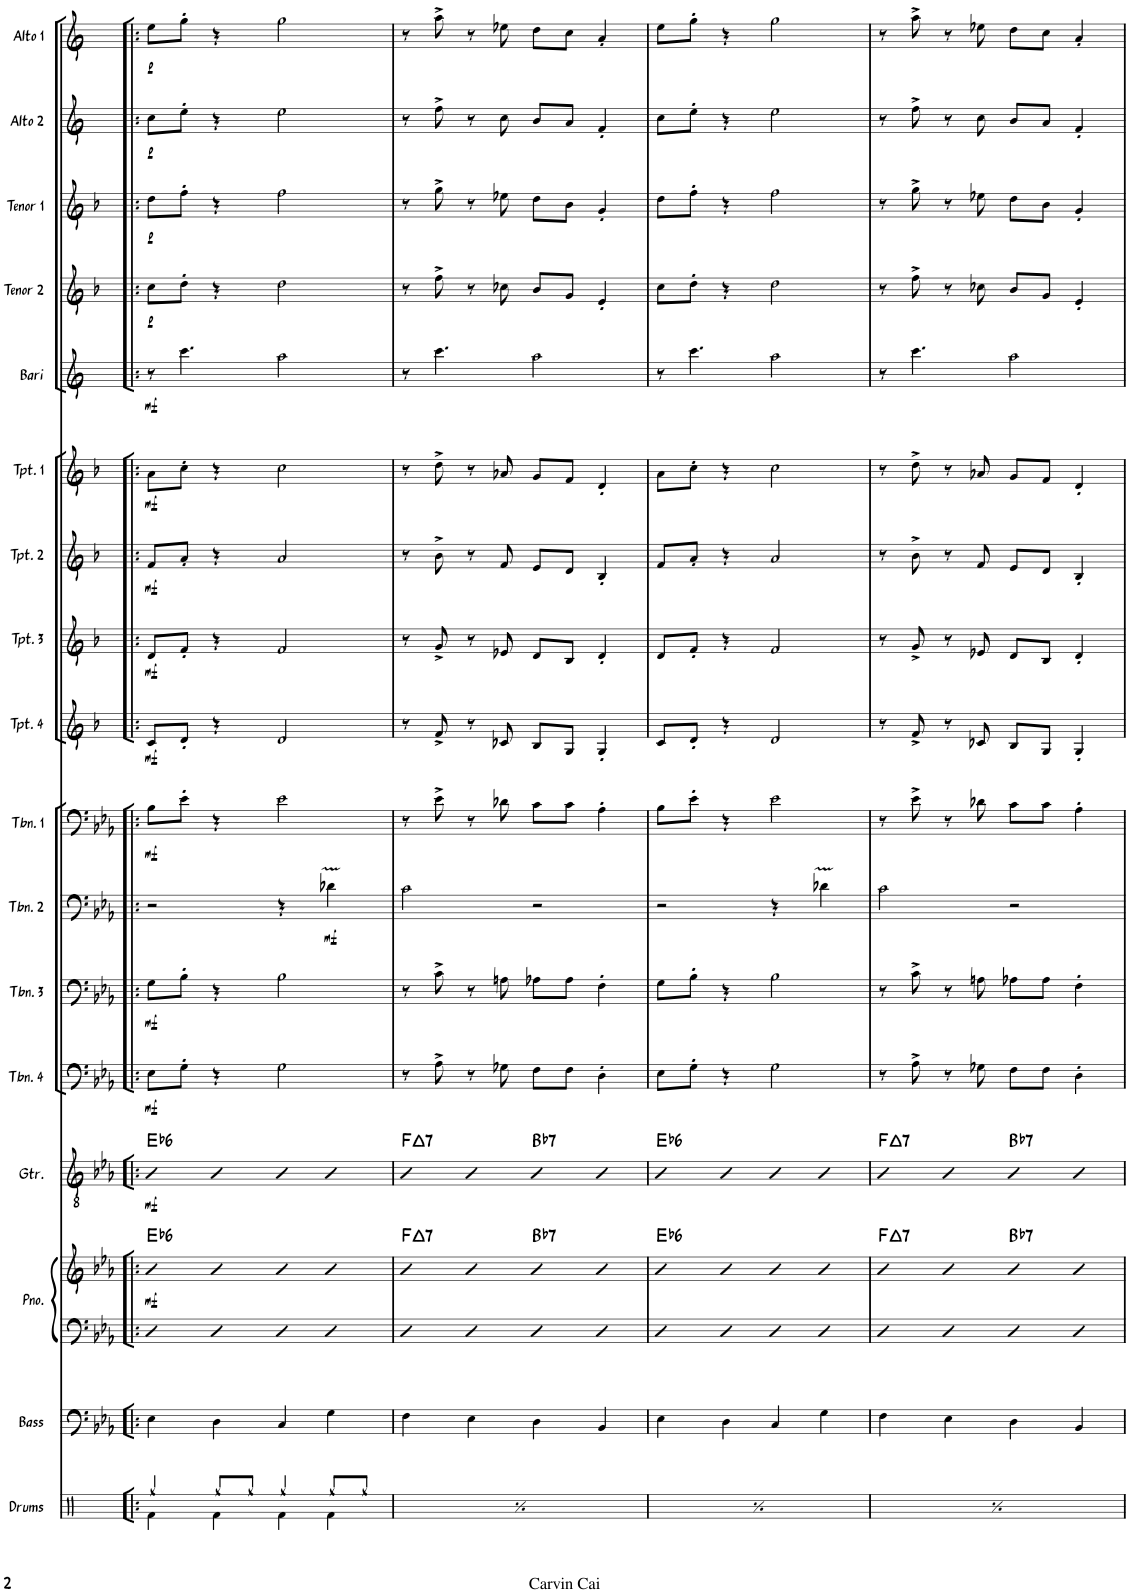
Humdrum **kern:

**kern	**kern	**kern	**kern	**dynam	**harte	**kern	**dynam	**harte	**kern	**dynam	**kern	**dynam	**kern	**dynam	**kern	**dynam	**kern	**dynam	**kern	**dynam	**kern	**dynam	**kern	**dynam	**kern	**dynam	**kern	**dynam	**kern	**dynam	**kern	**dynam	**kern	**dynam
*part17	*part16	*part15	*part15	*part15	*part15	*part14	*part14	*part14	*part13	*part13	*part12	*part12	*part11	*part11	*part10	*part10	*part9	*part9	*part8	*part8	*part7	*part7	*part6	*part6	*part5	*part5	*part4	*part4	*part3	*part3	*part2	*part2	*part1	*part1
*staff18	*staff17	*staff16	*staff15	*staff15/16	*	*staff14	*staff14	*	*staff13	*staff13	*staff12	*staff12	*staff11	*staff11	*staff10	*staff10	*staff9	*staff9	*staff8	*staff8	*staff7	*staff7	*staff6	*staff6	*staff5	*staff5	*staff4	*staff4	*staff3	*staff3	*staff2	*staff2	*staff1	*staff1
*I"Drums	*I"Bass	*I"Piano	*	*	*	*I"Guitar	*	*	*I"Trombone 4	*	*I"Trombone 3	*	*I"Trombone 2	*	*I"Trombone 1	*	*I"Trumpet 4	*	*I"Trumpet 3	*	*I"Trumpet 2	*	*I"Trumpet 1	*	*I"Bari Sax	*	*I"Tenor Sax 2	*	*I"Tenor Sax 1	*	*I"Alto Sax 2	*	*I"Alto Sax 1	*
*I'Drums	*I'Bass	*I'Pno.	*	*	*	*I'Gtr.	*	*	*I'Tbn. 4	*	*I'Tbn. 3	*	*I'Tbn. 2	*	*I'Tbn. 1	*	*I'Tpt. 4	*	*I'Tpt. 3	*	*I'Tpt. 2	*	*I'Tpt. 1	*	*I'Bari	*	*I'Tenor 2	*	*I'Tenor 1	*	*I'Alto 2	*	*I'Alto 1	*
!!LO:PB:g=z
*clefX	*clefF4	*clefF4	*clefG2	*	*	*clefGv2	*	*	*clefF4	*	*clefF4	*	*clefF4	*	*clefF4	*	*clefG2	*	*clefG2	*	*clefG2	*	*clefG2	*	*clefG2	*	*clefG2	*	*clefG2	*	*clefG2	*	*clefG2	*
*	*Trd7c12	*	*	*	*	*	*	*	*	*	*	*	*	*	*	*	*Trd1c2	*	*Trd1c2	*	*Trd1c2	*	*Trd1c2	*	*Trd12c21	*	*Trd8c14	*	*Trd8c14	*	*Trd5c9	*	*Trd5c9	*
*k[]	*k[b-e-a-]	*k[b-e-a-]	*k[b-e-a-]	*	*	*k[b-e-a-]	*	*	*k[b-e-a-]	*	*k[b-e-a-]	*	*k[b-e-a-]	*	*k[b-e-a-]	*	*k[b-]	*	*k[b-]	*	*k[b-]	*	*k[b-]	*	*k[]	*	*k[b-]	*	*k[b-]	*	*k[]	*	*k[]	*
*M4/4	*M4/4	*M4/4	*M4/4	*	*	*M4/4	*	*	*M4/4	*	*M4/4	*	*M4/4	*	*M4/4	*	*M4/4	*	*M4/4	*	*M4/4	*	*M4/4	*	*M4/4	*	*M4/4	*	*M4/4	*	*M4/4	*	*M4/4	*
=3!|:	=3!|:	=3!|:	=3!|:	=3!|:	=3!|:	=3!|:	=3!|:	=3!|:	=3!|:	=3!|:	=3!|:	=3!|:	=3!|:	=3!|:	=3!|:	=3!|:	=3!|:	=3!|:	=3!|:	=3!|:	=3!|:	=3!|:	=3!|:	=3!|:	=3!|:	=3!|:	=3!|:	=3!|:	=3!|:	=3!|:	=3!|:	=3!|:	=3!|:	=3!|:
*^	*	*	*	*	*	*	*	*	*	*	*	*	*	*	*	*	*	*	*	*	*	*	*	*	*	*	*	*	*	*	*	*	*	*
!	!	!	!	!	!LO:DY:b	!LO:H:kt=6	!	!LO:DY:b	!LO:H:kt=6	!	!LO:DY:b	!	!LO:DY:b	!	!	!	!LO:DY:b	!	!LO:DY:b	!	!LO:DY:b	!	!LO:DY:b	!	!LO:DY:b	!	!LO:DY:b	!	!LO:DY:b	!	!LO:DY:b	!	!LO:DY:b	!	!LO:DY:b
4Rgg/	4Rf\	4E-\	4D	4b-	mf	Eb:maj6	4b-	mf	Eb:maj6	8E-\L	mf	8G\L	mf	2r	.	8B-\L	mf	8c/L	mf	8d/L	mf	8f/L	mf	8a\L	mf	8r	mf	8cc\L	p	8dd\L	p	8cc\L	p	8ee\L	p
.	.	.	.	.	.	.	.	.	.	8G'\J	.	8B-'\J	.	.	.	8e-'\J	.	8d'/J	.	8f'/J	.	8a'/J	.	8cc'\J	.	4.ccc\	.	8dd'\J	.	8ff'\J	.	8ee'\J	.	8gg'\J	.
8Rgg/L	4Rf\	4D\	4D	4b-	.	.	4b-	.	.	4r	.	4r	.	.	.	4r	.	4r	.	4r	.	4r	.	4r	.	.	.	4r	.	4r	.	4r	.	4r	.
8Rgg/J	.	.	.	.	.	.	.	.	.	.	.	.	.	.	.	.	.	.	.	.	.	.	.	.	.	.	.	.	.	.	.	.	.	.	.
4Rgg/	4Rf\	4C/	4D	4b-	.	.	4b-	.	.	2G\	.	2B-\	.	4r	.	2e-\	.	2d/	.	2f/	.	2a/	.	2cc\	.	2aa\	.	2dd\	.	2ff\	.	2ee\	.	2gg\	.
!	!	!	!	!	!	!	!	!	!	!	!	!	!	!	!LO:DY:b	!	!	!	!	!	!	!	!	!	!	!	!	!	!	!	!	!	!	!	!
8Rgg/L	4Rf\	4G\	4D	4b-	.	.	4b-	.	.	.	.	.	.	4d-XM\	mf	.	.	.	.	.	.	.	.	.	.	.	.	.	.	.	.	.	.	.	.
8Rgg/J	.	.	.	.	.	.	.	.	.	.	.	.	.	.	.	.	.	.	.	.	.	.	.	.	.	.	.	.	.	.	.	.	.	.	.
=4	=4	=4	=4	=4	=4	=4	=4	=4	=4	=4	=4	=4	=4	=4	=4	=4	=4	=4	=4	=4	=4	=4	=4	=4	=4	=4	=4	=4	=4	=4	=4	=4	=4	=4	=4
!	!	!	!	!	!	!LO:H:kt=7	!	!	!LO:H:kt=7	!	!	!	!	!	!	!	!	!	!	!	!	!	!	!	!	!	!	!	!	!	!	!	!	!	!
4Rgg/	4Rf\	4F\	4D	4b-	.	F:maj7	4b-	.	F:maj7	8r	.	8r	.	2c\	.	8r	.	8r	.	8r	.	8r	.	8r	.	8r	.	8r	.	8r	.	8r	.	8r	.
.	.	.	.	.	.	.	.	.	.	8A-^\	.	8c^\	.	.	.	8e-^\	.	8f^/	.	8g^/	.	8b-^\	.	8dd^\	.	4.ccc\	.	8ff^\	.	8gg^\	.	8ff^\	.	8aa^\	.
8Rgg/L	4Rf\	4E-\	4D	4b-	.	.	4b-	.	.	8r	.	8r	.	.	.	8r	.	8r	.	8r	.	8r	.	8r	.	.	.	8r	.	8r	.	8r	.	8r	.
8Rgg/J	.	.	.	.	.	.	.	.	.	8G-X\	.	8An\	.	.	.	8d-X\	.	8c-X/	.	8e-X/	.	8f/	.	8a-X/	.	.	.	8cc-X\	.	8ee-X\	.	8cc\	.	8ee-X\	.
!	!	!	!	!	!	!LO:H:kt=7	!	!	!LO:H:kt=7	!	!	!	!	!	!	!	!	!	!	!	!	!	!	!	!	!	!	!	!	!	!	!	!	!	!
4Rgg/	4Rf\	4D\	4D	4b-	.	Bb:7	4b-	.	Bb:7	8F\L	.	8A-X\L	.	2r	.	8c\L	.	8B-/L	.	8d/L	.	8e/L	.	8g/L	.	2aa\	.	8b-/L	.	8dd\L	.	8b/L	.	8dd\L	.
.	.	.	.	.	.	.	.	.	.	8F\J	.	8A-\J	.	.	.	8c\J	.	8G/J	.	8B-/J	.	8d/J	.	8f/J	.	.	.	8g/J	.	8b-\J	.	8a/J	.	8cc\J	.
8Rgg/L	4Rf\	4BB-/	4D	4b-	.	.	4b-	.	.	4D'\	.	4F'\	.	.	.	4A-'\	.	4G'/	.	4d'/	.	4B-'/	.	4d'/	.	.	.	4e'/	.	4g'/	.	4f'/	.	4a'/	.
8Rgg/J	.	.	.	.	.	.	.	.	.	.	.	.	.	.	.	.	.	.	.	.	.	.	.	.	.	.	.	.	.	.	.	.	.	.	.
=5	=5	=5	=5	=5	=5	=5	=5	=5	=5	=5	=5	=5	=5	=5	=5	=5	=5	=5	=5	=5	=5	=5	=5	=5	=5	=5	=5	=5	=5	=5	=5	=5	=5	=5	=5
!	!	!	!	!	!	!LO:H:kt=6	!	!	!LO:H:kt=6	!	!	!	!	!	!	!	!	!	!	!	!	!	!	!	!	!	!	!	!	!	!	!	!	!	!
4Rgg/	4Rf\	4E-\	4D	4b-	.	Eb:maj6	4b-	.	Eb:maj6	8E-\L	.	8G\L	.	2r	.	8B-\L	.	8c/L	.	8d/L	.	8f/L	.	8a\L	.	8r	.	8cc\L	.	8dd\L	.	8cc\L	.	8ee\L	.
.	.	.	.	.	.	.	.	.	.	8G'\J	.	8B-'\J	.	.	.	8e-'\J	.	8d'/J	.	8f'/J	.	8a'/J	.	8cc'\J	.	4.ccc\	.	8dd'\J	.	8ff'\J	.	8ee'\J	.	8gg'\J	.
8Rgg/L	4Rf\	4D\	4D	4b-	.	.	4b-	.	.	4r	.	4r	.	.	.	4r	.	4r	.	4r	.	4r	.	4r	.	.	.	4r	.	4r	.	4r	.	4r	.
8Rgg/J	.	.	.	.	.	.	.	.	.	.	.	.	.	.	.	.	.	.	.	.	.	.	.	.	.	.	.	.	.	.	.	.	.	.	.
4Rgg/	4Rf\	4C/	4D	4b-	.	.	4b-	.	.	2G\	.	2B-\	.	4r	.	2e-\	.	2d/	.	2f/	.	2a/	.	2cc\	.	2aa\	.	2dd\	.	2ff\	.	2ee\	.	2gg\	.
8Rgg/L	4Rf\	4G\	4D	4b-	.	.	4b-	.	.	.	.	.	.	4d-XM\	.	.	.	.	.	.	.	.	.	.	.	.	.	.	.	.	.	.	.	.	.
8Rgg/J	.	.	.	.	.	.	.	.	.	.	.	.	.	.	.	.	.	.	.	.	.	.	.	.	.	.	.	.	.	.	.	.	.	.	.
=6	=6	=6	=6	=6	=6	=6	=6	=6	=6	=6	=6	=6	=6	=6	=6	=6	=6	=6	=6	=6	=6	=6	=6	=6	=6	=6	=6	=6	=6	=6	=6	=6	=6	=6	=6
!	!	!	!	!	!	!LO:H:kt=7	!	!	!LO:H:kt=7	!	!	!	!	!	!	!	!	!	!	!	!	!	!	!	!	!	!	!	!	!	!	!	!	!	!
4Rgg/	4Rf\	4F\	4D	4b-	.	F:maj7	4b-	.	F:maj7	8r	.	8r	.	2c\	.	8r	.	8r	.	8r	.	8r	.	8r	.	8r	.	8r	.	8r	.	8r	.	8r	.
.	.	.	.	.	.	.	.	.	.	8A-^\	.	8c^\	.	.	.	8e-^\	.	8f^/	.	8g^/	.	8b-^\	.	8dd^\	.	4.ccc\	.	8ff^\	.	8gg^\	.	8ff^\	.	8aa^\	.
8Rgg/L	4Rf\	4E-\	4D	4b-	.	.	4b-	.	.	8r	.	8r	.	.	.	8r	.	8r	.	8r	.	8r	.	8r	.	.	.	8r	.	8r	.	8r	.	8r	.
8Rgg/J	.	.	.	.	.	.	.	.	.	8G-X\	.	8An\	.	.	.	8d-X\	.	8c-X/	.	8e-X/	.	8f/	.	8a-X/	.	.	.	8cc-X\	.	8ee-X\	.	8cc\	.	8ee-X\	.
!	!	!	!	!	!	!LO:H:kt=7	!	!	!LO:H:kt=7	!	!	!	!	!	!	!	!	!	!	!	!	!	!	!	!	!	!	!	!	!	!	!	!	!	!
4Rgg/	4Rf\	4D\	4D	4b-	.	Bb:7	4b-	.	Bb:7	8F\L	.	8A-X\L	.	2r	.	8c\L	.	8B-/L	.	8d/L	.	8e/L	.	8g/L	.	2aa\	.	8b-/L	.	8dd\L	.	8b/L	.	8dd\L	.
.	.	.	.	.	.	.	.	.	.	8F\J	.	8A-\J	.	.	.	8c\J	.	8G/J	.	8B-/J	.	8d/J	.	8f/J	.	.	.	8g/J	.	8b-\J	.	8a/J	.	8cc\J	.
8Rgg/L	4Rf\	4BB-/	4D	4b-	.	.	4b-	.	.	4D'\	.	4F'\	.	.	.	4A-'\	.	4G'/	.	4d'/	.	4B-'/	.	4d'/	.	.	.	4e'/	.	4g'/	.	4f'/	.	4a'/	.
8Rgg/J	.	.	.	.	.	.	.	.	.	.	.	.	.	.	.	.	.	.	.	.	.	.	.	.	.	.	.	.	.	.	.	.	.	.	.
*v	*v	*	*	*	*	*	*	*	*	*	*	*	*	*	*	*	*	*	*	*	*	*	*	*	*	*	*	*	*	*	*	*	*	*	*
=	=	=	=	=	=	=	=	=	=	=	=	=	=	=	=	=	=	=	=	=	=	=	=	=	=	=	=	=	=	=	=	=	=	=
*-	*-	*-	*-	*-	*-	*-	*-	*-	*-	*-	*-	*-	*-	*-	*-	*-	*-	*-	*-	*-	*-	*-	*-	*-	*-	*-	*-	*-	*-	*-	*-	*-	*-	*-
